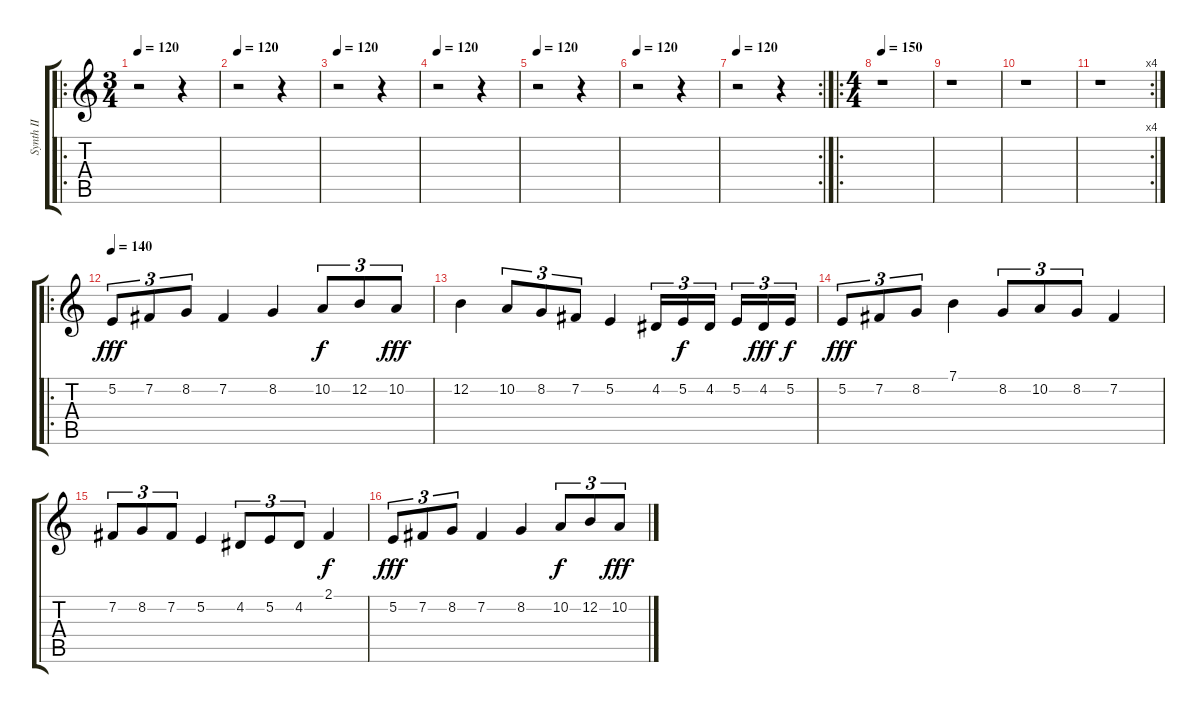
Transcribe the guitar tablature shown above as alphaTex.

\track ("Synth II" "Synth II") {instrument musicbox}
\staff {score tabs}
\tuning (E4 B3 G3 D3 A2 E2) {hide}
\ro
\ts (3 4)
\tempo 120
\clef g2
\ks c
r.2{dy fff} r.4 |
\tempo 120
r.2 r.4 |
\tempo 120
r.2 r.4 |
\tempo 120
r.2 r.4 |
\tempo 120
r.2 r.4 |
\tempo 120
r.2 r.4 |
\rc 2
\tempo 120
r.2 r.4 |
\ro
\ts (4 4)
\tempo 150
r.1 |
r.1 |
r.1 |
\rc 4
r.1 |
\ro
\tempo 140
5.2.8{tu (3 2) instrument musicbox} 7.2.8{tu (3 2)} 8.2.8{tu (3 2)} 7.2.4 8.2.4 10.2.8{tu (3 2) dy f} 12.2.8{tu (3 2)} 10.2.8{tu (3 2) dy fff} |
12.2.4 10.2.8{tu (3 2)} 8.2.8{tu (3 2)} 7.2.8{tu (3 2)} 5.2.4 4.2.16{tu (3 2)} 5.2.16{tu (3 2) dy f} 4.2.16{tu (3 2)} 5.2.16{tu (3 2)} 4.2.16{tu (3 2) dy fff} 5.2.16{tu (3 2) dy f} |
5.2.8{tu (3 2) dy fff} 7.2.8{tu (3 2)} 8.2.8{tu (3 2)} 7.1.4 8.2.8{tu (3 2)} 10.2.8{tu (3 2)} 8.2.8{tu (3 2)} 7.2.4 |
7.2.8{tu (3 2)} 8.2.8{tu (3 2)} 7.2.8{tu (3 2)} 5.2.4 4.2.8{tu (3 2)} 5.2.8{tu (3 2)} 4.2.8{tu (3 2)} 2.1.4{dy f} |
5.2.8{tu (3 2) dy fff} 7.2.8{tu (3 2)} 8.2.8{tu (3 2)} 7.2.4 8.2.4 10.2.8{tu (3 2) dy f} 12.2.8{tu (3 2)} 10.2.8{tu (3 2) dy fff}
